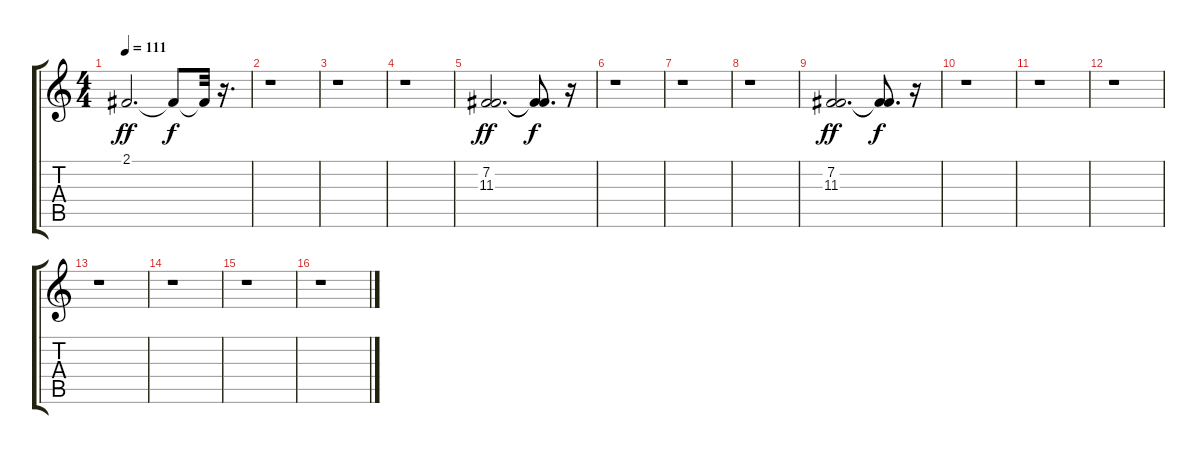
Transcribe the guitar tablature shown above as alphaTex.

\track "" {instrument synthstrings1}
\staff {score tabs}
\tuning (E4 B3 G3 D3 A2 E2) {hide}
\ts (4 4)
\tempo 111
\clef g2
\ks c
2.1.2{d dy ff} 2.1{t}.8{dy f} 2.1{t}.32 r.16{d} |
r.1 |
r.1 |
r.1 |
(7.2 11.3).2{d dy ff} (7.2{t} 11.3{t}).8{d dy f} r.16 |
r.1 |
r.1 |
r.1 |
(7.2 11.3).2{d dy ff} (7.2{t} 11.3{t}).8{d dy f} r.16 |
r.1 |
r.1 |
r.1 |
r.1 |
r.1 |
r.1 |
r.1
